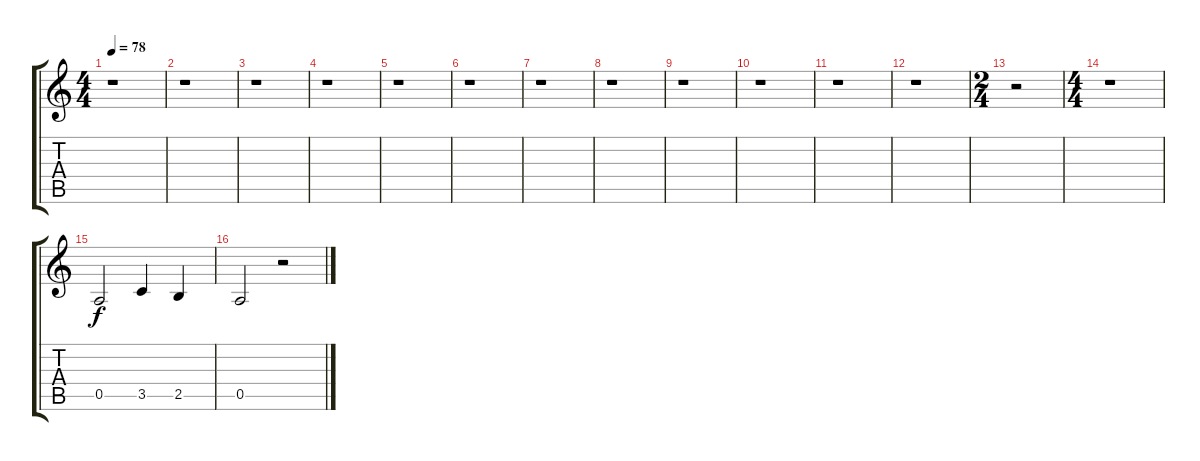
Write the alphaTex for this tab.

\track "" {instrument electricguitarclean}
\staff {score tabs}
\tuning (E4 B3 G3 D3 A2 E2) {hide}
\ts (4 4)
\tempo 78
\clef g2
\ks c
r.1{dy f} |
r.1 |
r.1 |
r.1 |
r.1 |
r.1 |
r.1 |
r.1 |
r.1 |
r.1 |
r.1 |
r.1 |
\ts (2 4)
r.2 |
\ts (4 4)
r.1 |
0.5.2 3.5.4 2.5.4 |
0.5.2 r.2
